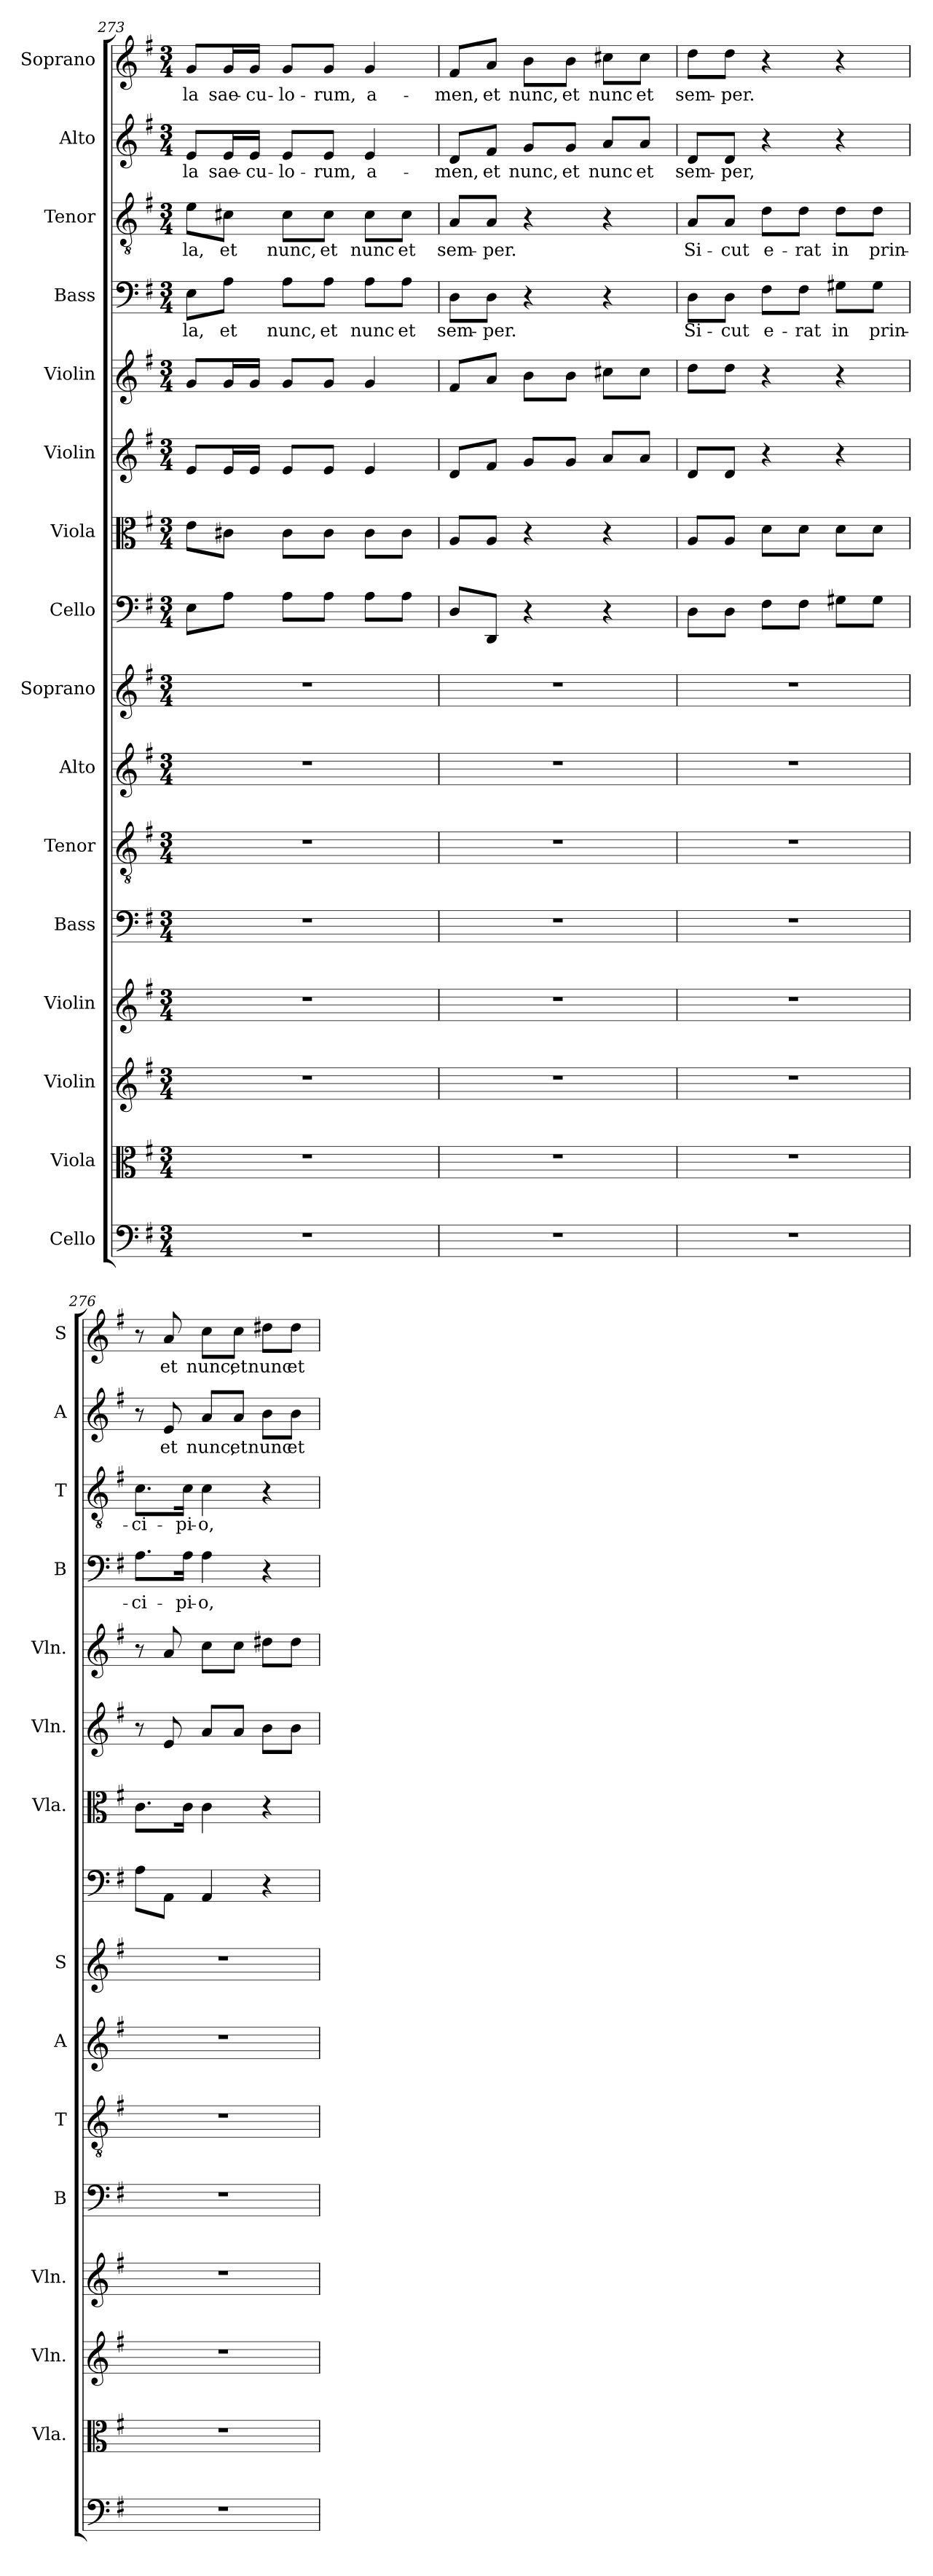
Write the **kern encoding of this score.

**kern	**kern	**kern	**kern	**kern	**kern	**kern	**kern	**kern	**kern	**kern	**kern	**kern	**text	**kern	**text	**kern	**text	**kern	**text
*part16	*part15	*part14	*part13	*part12	*part11	*part10	*part9	*part8	*part7	*part6	*part5	*part4	*part4	*part3	*part3	*part2	*part2	*part1	*part1
*staff16	*staff15	*staff14	*staff13	*staff12	*staff11	*staff10	*staff9	*staff8	*staff7	*staff6	*staff5	*staff4	*staff4	*staff3	*staff3	*staff2	*staff2	*staff1	*staff1
*I"Cello	*I"Viola	*I"Violin	*I"Violin	*I"Bass	*I"Tenor	*I"Alto	*I"Soprano	*I"Cello	*I"Viola	*I"Violin	*I"Violin	*I"Bass	*	*I"Tenor	*	*I"Alto	*	*I"Soprano	*
*	*I'Vla.	*I'Vln.	*I'Vln.	*I'B	*I'T	*I'A	*I'S	*	*I'Vla.	*I'Vln.	*I'Vln.	*I'B	*	*I'T	*	*I'A	*	*I'S	*
*clefF4	*clefC3	*clefG2	*clefG2	*clefF4	*clefGv2	*clefG2	*clefG2	*clefF4	*clefC3	*clefG2	*clefG2	*clefF4	*	*clefGv2	*	*clefG2	*	*clefG2	*
*k[f#]	*k[f#]	*k[f#]	*k[f#]	*k[f#]	*k[f#]	*k[f#]	*k[f#]	*k[f#]	*k[f#]	*k[f#]	*k[f#]	*k[f#]	*	*k[f#]	*	*k[f#]	*	*k[f#]	*
*e:	*e:	*e:	*e:	*e:	*e:	*e:	*e:	*e:	*e:	*e:	*e:	*e:	*	*e:	*	*e:	*	*e:	*
*M3/4	*M3/4	*M3/4	*M3/4	*M3/4	*M3/4	*M3/4	*M3/4	*M3/4	*M3/4	*M3/4	*M3/4	*M3/4	*	*M3/4	*	*M3/4	*	*M3/4	*
=273	=273	=273	=273	=273	=273	=273	=273	=273	=273	=273	=273	=273	=273	=273	=273	=273	=273	=273	=273
!	!	!	!	!	!	!	!	!	!	!	!	!	!LO:LY:b	!	!	!	!	!	!
!	!	!	!	!	!	!	!	!	!	!	!	!	!	!	!LO:LY:b	!	!	!	!
!	!	!	!	!	!	!	!	!	!	!	!	!	!	!	!	!	!LO:LY:b	!	!
!	!	!	!	!	!	!	!	!	!	!	!	!	!	!	!	!	!	!	!LO:LY:b
2.r	2.r	2.r	2.r	2.r	2.r	2.r	2.r	8E\L	8e\L	8e/L	8g/L	8E\L	-la,	8e\L	-la,	8e/L	-la	8g/L	-la
!	!	!	!	!	!	!	!	!	!	!	!	!	!LO:LY:b	!	!	!	!	!	!
!	!	!	!	!	!	!	!	!	!	!	!	!	!	!	!LO:LY:b	!	!	!	!
!	!	!	!	!	!	!	!	!	!	!	!	!	!	!	!	!	!LO:LY:b	!	!
!	!	!	!	!	!	!	!	!	!	!	!	!	!	!	!	!	!	!	!LO:LY:b
.	.	.	.	.	.	.	.	8A\J	8c#X\J	16e/L	16g/L	8A\J	et	8c#X\J	et	16e/L	sae-	16g/L	sae-
!	!	!	!	!	!	!	!	!	!	!	!	!	!	!	!	!	!LO:LY:b	!	!
!	!	!	!	!	!	!	!	!	!	!	!	!	!	!	!	!	!	!	!LO:LY:b
.	.	.	.	.	.	.	.	.	.	16e/JJ	16g/JJ	.	.	.	.	16e/JJ	-cu-	16g/JJ	-cu-
!	!	!	!	!	!	!	!	!	!	!	!	!	!LO:LY:b	!	!	!	!	!	!
!	!	!	!	!	!	!	!	!	!	!	!	!	!	!	!LO:LY:b	!	!	!	!
!	!	!	!	!	!	!	!	!	!	!	!	!	!	!	!	!	!LO:LY:b	!	!
!	!	!	!	!	!	!	!	!	!	!	!	!	!	!	!	!	!	!	!LO:LY:b
.	.	.	.	.	.	.	.	8A\L	8c#\L	8e/L	8g/L	8A\L	nunc,	8c#\L	nunc,	8e/L	-lo-	8g/L	-lo-
!	!	!	!	!	!	!	!	!	!	!	!	!	!LO:LY:b	!	!	!	!	!	!
!	!	!	!	!	!	!	!	!	!	!	!	!	!	!	!LO:LY:b	!	!	!	!
!	!	!	!	!	!	!	!	!	!	!	!	!	!	!	!	!	!LO:LY:b	!	!
!	!	!	!	!	!	!	!	!	!	!	!	!	!	!	!	!	!	!	!LO:LY:b
.	.	.	.	.	.	.	.	8A\J	8c#\J	8e/J	8g/J	8A\J	et	8c#\J	et	8e/J	-rum,	8g/J	-rum,
!	!	!	!	!	!	!	!	!	!	!	!	!	!LO:LY:b	!	!	!	!	!	!
!	!	!	!	!	!	!	!	!	!	!	!	!	!	!	!LO:LY:b	!	!	!	!
!	!	!	!	!	!	!	!	!	!	!	!	!	!	!	!	!	!LO:LY:b	!	!
!	!	!	!	!	!	!	!	!	!	!	!	!	!	!	!	!	!	!	!LO:LY:b
.	.	.	.	.	.	.	.	8A\L	8c#\L	4e/	4g/	8A\L	nunc	8c#\L	nunc	4e/	a-	4g/	a-
!	!	!	!	!	!	!	!	!	!	!	!	!	!LO:LY:b	!	!	!	!	!	!
!	!	!	!	!	!	!	!	!	!	!	!	!	!	!	!LO:LY:b	!	!	!	!
.	.	.	.	.	.	.	.	8A\J	8c#\J	.	.	8A\J	et	8c#\J	et	.	.	.	.
!!LO:PB:g=z
=274	=274	=274	=274	=274	=274	=274	=274	=274	=274	=274	=274	=274	=274	=274	=274	=274	=274	=274	=274
!	!	!	!	!	!	!	!	!	!	!	!	!	!LO:LY:b	!	!	!	!	!	!
!	!	!	!	!	!	!	!	!	!	!	!	!	!	!	!LO:LY:b	!	!	!	!
!	!	!	!	!	!	!	!	!	!	!	!	!	!	!	!	!	!LO:LY:b	!	!
!	!	!	!	!	!	!	!	!	!	!	!	!	!	!	!	!	!	!	!LO:LY:b
2.r	2.r	2.r	2.r	2.r	2.r	2.r	2.r	8D/L	8A/L	8d/L	8f#/L	8D\L	sem-	8A/L	sem-	8d/L	-men,	8f#/L	-men,
!	!	!	!	!	!	!	!	!	!	!	!	!	!LO:LY:b	!	!	!	!	!	!
!	!	!	!	!	!	!	!	!	!	!	!	!	!	!	!LO:LY:b	!	!	!	!
!	!	!	!	!	!	!	!	!	!	!	!	!	!	!	!	!	!LO:LY:b	!	!
!	!	!	!	!	!	!	!	!	!	!	!	!	!	!	!	!	!	!	!LO:LY:b
.	.	.	.	.	.	.	.	8DD/J	8A/J	8f#/J	8a/J	8D\J	-per.	8A/J	-per.	8f#/J	et	8a/J	et
!	!	!	!	!	!	!	!	!	!	!	!	!	!	!	!	!	!LO:LY:b	!	!
!	!	!	!	!	!	!	!	!	!	!	!	!	!	!	!	!	!	!	!LO:LY:b
.	.	.	.	.	.	.	.	4r	4r	8g/L	8b\L	4r	.	4r	.	8g/L	nunc,	8b\L	nunc,
!	!	!	!	!	!	!	!	!	!	!	!	!	!	!	!	!	!LO:LY:b	!	!
!	!	!	!	!	!	!	!	!	!	!	!	!	!	!	!	!	!	!	!LO:LY:b
.	.	.	.	.	.	.	.	.	.	8g/J	8b\J	.	.	.	.	8g/J	et	8b\J	et
!	!	!	!	!	!	!	!	!	!	!	!	!	!	!	!	!	!LO:LY:b	!	!
!	!	!	!	!	!	!	!	!	!	!	!	!	!	!	!	!	!	!	!LO:LY:b
.	.	.	.	.	.	.	.	4r	4r	8a/L	8cc#X\L	4r	.	4r	.	8a/L	nunc	8cc#X\L	nunc
!	!	!	!	!	!	!	!	!	!	!	!	!	!	!	!	!	!LO:LY:b	!	!
!	!	!	!	!	!	!	!	!	!	!	!	!	!	!	!	!	!	!	!LO:LY:b
.	.	.	.	.	.	.	.	.	.	8a/J	8cc#\J	.	.	.	.	8a/J	et	8cc#\J	et
=275	=275	=275	=275	=275	=275	=275	=275	=275	=275	=275	=275	=275	=275	=275	=275	=275	=275	=275	=275
!	!	!	!	!	!	!	!	!	!	!	!	!	!LO:LY:b	!	!	!	!	!	!
!	!	!	!	!	!	!	!	!	!	!	!	!	!	!	!LO:LY:b	!	!	!	!
!	!	!	!	!	!	!	!	!	!	!	!	!	!	!	!	!	!LO:LY:b	!	!
!	!	!	!	!	!	!	!	!	!	!	!	!	!	!	!	!	!	!	!LO:LY:b
2.r	2.r	2.r	2.r	2.r	2.r	2.r	2.r	8D\L	8A/L	8d/L	8dd\L	8D\L	Si-	8A/L	Si-	8d/L	sem-	8dd\L	sem-
!	!	!	!	!	!	!	!	!	!	!	!	!	!LO:LY:b	!	!	!	!	!	!
!	!	!	!	!	!	!	!	!	!	!	!	!	!	!	!LO:LY:b	!	!	!	!
!	!	!	!	!	!	!	!	!	!	!	!	!	!	!	!	!	!LO:LY:b	!	!
!	!	!	!	!	!	!	!	!	!	!	!	!	!	!	!	!	!	!	!LO:LY:b
.	.	.	.	.	.	.	.	8D\J	8A/J	8d/J	8dd\J	8D\J	-cut	8A/J	-cut	8d/J	-per,	8dd\J	-per.
!	!	!	!	!	!	!	!	!	!	!	!	!	!LO:LY:b	!	!	!	!	!	!
!	!	!	!	!	!	!	!	!	!	!	!	!	!	!	!LO:LY:b	!	!	!	!
.	.	.	.	.	.	.	.	8F#\L	8d\L	4r	4r	8F#\L	e-	8d\L	e-	4r	.	4r	.
!	!	!	!	!	!	!	!	!	!	!	!	!	!LO:LY:b	!	!	!	!	!	!
!	!	!	!	!	!	!	!	!	!	!	!	!	!	!	!LO:LY:b	!	!	!	!
.	.	.	.	.	.	.	.	8F#\J	8d\J	.	.	8F#\J	-rat	8d\J	-rat	.	.	.	.
!	!	!	!	!	!	!	!	!	!	!	!	!	!LO:LY:b	!	!	!	!	!	!
!	!	!	!	!	!	!	!	!	!	!	!	!	!	!	!LO:LY:b	!	!	!	!
.	.	.	.	.	.	.	.	8G#X\L	8d\L	4r	4r	8G#X\L	in	8d\L	in	4r	.	4r	.
!	!	!	!	!	!	!	!	!	!	!	!	!	!LO:LY:b	!	!	!	!	!	!
!	!	!	!	!	!	!	!	!	!	!	!	!	!	!	!LO:LY:b	!	!	!	!
.	.	.	.	.	.	.	.	8G#\J	8d\J	.	.	8G#\J	prin-	8d\J	prin-	.	.	.	.
=276	=276	=276	=276	=276	=276	=276	=276	=276	=276	=276	=276	=276	=276	=276	=276	=276	=276	=276	=276
!	!	!	!	!	!	!	!	!	!	!	!	!	!LO:LY:b	!	!	!	!	!	!
!	!	!	!	!	!	!	!	!	!	!	!	!	!	!	!LO:LY:b	!	!	!	!
2.r	2.r	2.r	2.r	2.r	2.r	2.r	2.r	8A\L	8.c\L	8r	8r	8.A\L	-ci-	8.c\L	-ci-	8r	.	8r	.
!	!	!	!	!	!	!	!	!	!	!	!	!	!	!	!	!	!LO:LY:b	!	!
!	!	!	!	!	!	!	!	!	!	!	!	!	!	!	!	!	!	!	!LO:LY:b
.	.	.	.	.	.	.	.	8AA\J	.	8e/	8a/	.	.	.	.	8e/	et	8a/	et
!	!	!	!	!	!	!	!	!	!	!	!	!	!LO:LY:b	!	!	!	!	!	!
!	!	!	!	!	!	!	!	!	!	!	!	!	!	!	!LO:LY:b	!	!	!	!
.	.	.	.	.	.	.	.	.	16c\Jk	.	.	16A\Jk	-pi-	16c\Jk	-pi-	.	.	.	.
!	!	!	!	!	!	!	!	!	!	!	!	!	!LO:LY:b	!	!	!	!	!	!
!	!	!	!	!	!	!	!	!	!	!	!	!	!	!	!LO:LY:b	!	!	!	!
!	!	!	!	!	!	!	!	!	!	!	!	!	!	!	!	!	!LO:LY:b	!	!
!	!	!	!	!	!	!	!	!	!	!	!	!	!	!	!	!	!	!	!LO:LY:b
.	.	.	.	.	.	.	.	4AA/	4c\	8a/L	8cc\L	4A\	-o,	4c\	-o,	8a/L	nunc,	8cc\L	nunc,
!	!	!	!	!	!	!	!	!	!	!	!	!	!	!	!	!	!LO:LY:b	!	!
!	!	!	!	!	!	!	!	!	!	!	!	!	!	!	!	!	!	!	!LO:LY:b
.	.	.	.	.	.	.	.	.	.	8a/J	8cc\J	.	.	.	.	8a/J	et	8cc\J	et
!	!	!	!	!	!	!	!	!	!	!	!	!	!	!	!	!	!LO:LY:b	!	!
!	!	!	!	!	!	!	!	!	!	!	!	!	!	!	!	!	!	!	!LO:LY:b
.	.	.	.	.	.	.	.	4r	4r	8b\L	8dd#X\L	4r	.	4r	.	8b\L	nunc	8dd#X\L	nunc
!	!	!	!	!	!	!	!	!	!	!	!	!	!	!	!	!	!LO:LY:b	!	!
!	!	!	!	!	!	!	!	!	!	!	!	!	!	!	!	!	!	!	!LO:LY:b
.	.	.	.	.	.	.	.	.	.	8b\J	8dd#\J	.	.	.	.	8b\J	et	8dd#\J	et
=	=	=	=	=	=	=	=	=	=	=	=	=	=	=	=	=	=	=	=
*-	*-	*-	*-	*-	*-	*-	*-	*-	*-	*-	*-	*-	*-	*-	*-	*-	*-	*-	*-
